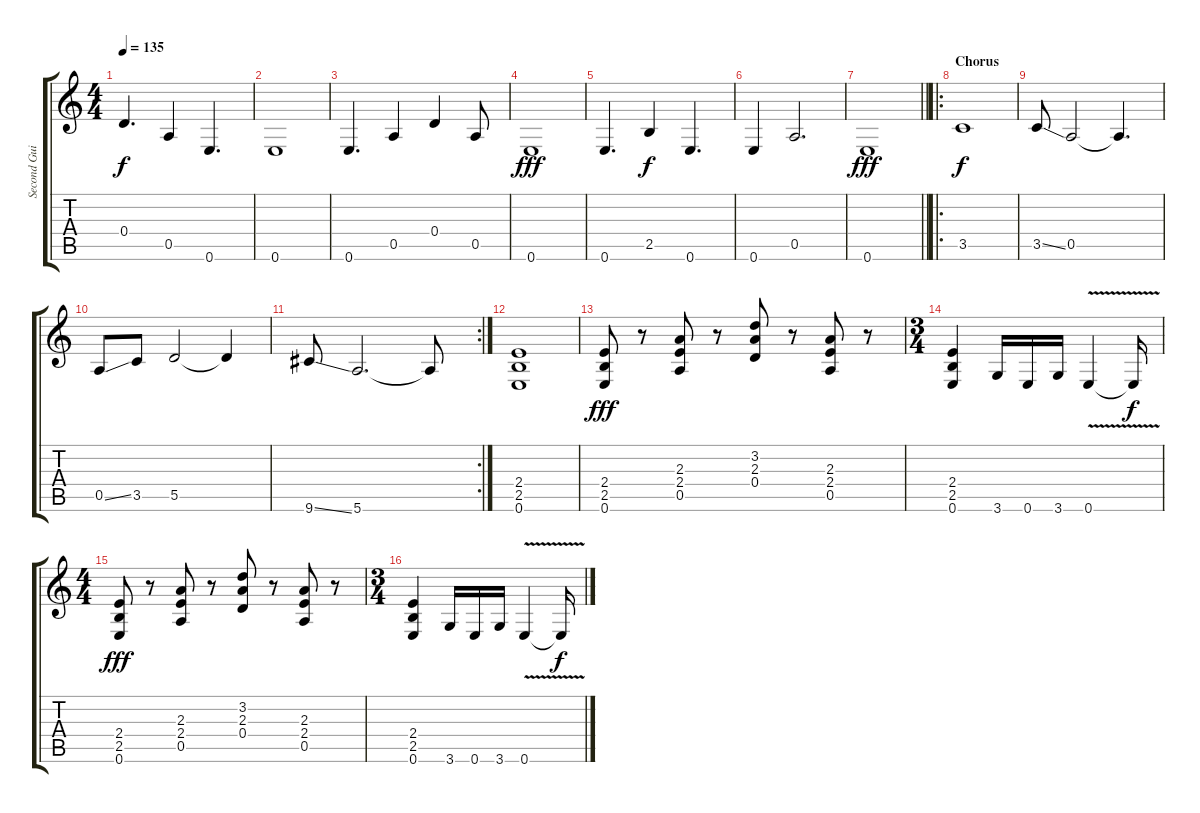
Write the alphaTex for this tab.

\track ("Second Guitar" "Second Gui") {instrument overdrivenguitar}
\staff {score tabs}
\tuning (E4 B3 G3 D3 A2 E2) {hide}
\ts (4 4)
\tempo 135
\clef g2
\ks c
0.4.4{d dy f} 0.5.4 0.6.4{d} |
0.6.1 |
0.6.4{d} 0.5.4 0.4.4 0.5.8 |
0.6.1{dy fff} |
0.6.4{d} 2.5.4{dy f} 0.6.4{d} |
0.6.4 0.5.2{d} |
\barLineRight lightlight
0.6.1{dy fff} |
\ro
\section ("" "Chorus")
3.5.1{dy f} |
3.5{ss}.8 0.5.2 0.5{t}.4{d} |
0.5{ss}.8 3.5.8 5.5.2 5.5{t}.4 |
\rc 2
9.6{ss}.8 5.6.2{d} 5.6{t}.8 |
(2.4 2.5 0.6).1 |
(2.4 2.5 0.6).8{dy fff} r.8 (2.3 2.4 0.5).8 r.8 (3.2 2.3 0.4).8 r.8 (2.3 2.4 0.5).8 r.8 |
\ts (3 4)
(2.4 2.5 0.6).4 3.6.16 0.6.16 3.6.16 0.6{v}.4 0.6{t}.16{dy f} |
\ts (4 4)
(2.4 2.5 0.6).8{dy fff} r.8 (2.3 2.4 0.5).8 r.8 (3.2 2.3 0.4).8 r.8 (2.3 2.4 0.5).8 r.8 |
\ts (3 4)
(2.4 2.5 0.6).4 3.6.16 0.6.16 3.6.16 0.6{v}.4 0.6{t}.16{dy f}
